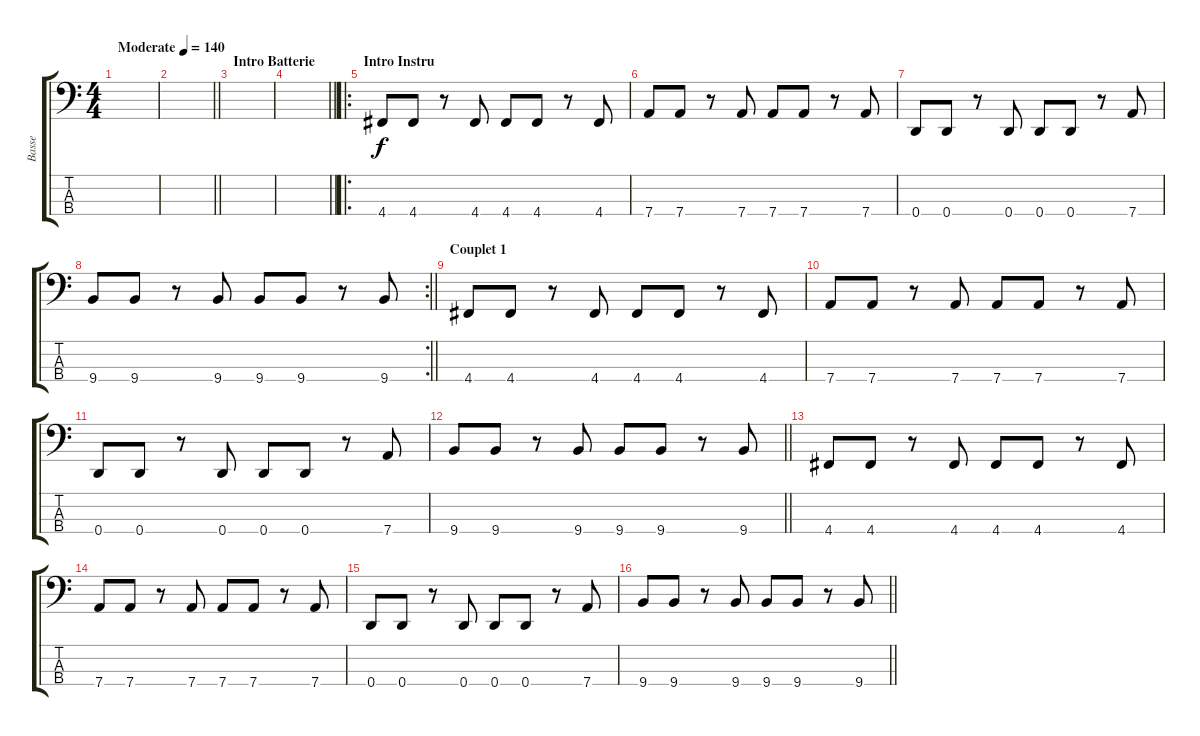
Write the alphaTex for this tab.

\track ("Basse" "Basse") {instrument electricbassfinger}
\staff {score tabs}
\tuning (G2 D2 A1 D1) {hide}
\ts (4 4)
\tempo (140 "Moderate")
\clef f4
\ks c
|
\barLineRight lightlight
|
\section ("" "Intro Batterie")
|
\barLineRight lightlight
|
\ro
\section ("" "Intro Instru")
4.4.8 4.4.8 r.8 4.4.8 4.4.8 4.4.8 r.8 4.4.8 |
7.4.8 7.4.8 r.8 7.4.8 7.4.8 7.4.8 r.8 7.4.8 |
0.4.8 0.4.8 r.8 0.4.8 0.4.8 0.4.8 r.8 7.4.8 |
\rc 2
\barLineRight lightlight
9.4.8 9.4.8 r.8 9.4.8 9.4.8 9.4.8 r.8 9.4.8 |
\section ("" "Couplet 1")
4.4.8 4.4.8 r.8 4.4.8 4.4.8 4.4.8 r.8 4.4.8 |
7.4.8 7.4.8 r.8 7.4.8 7.4.8 7.4.8 r.8 7.4.8 |
0.4.8 0.4.8 r.8 0.4.8 0.4.8 0.4.8 r.8 7.4.8 |
\barLineRight lightlight
9.4.8 9.4.8 r.8 9.4.8 9.4.8 9.4.8 r.8 9.4.8 |
4.4.8 4.4.8 r.8 4.4.8 4.4.8 4.4.8 r.8 4.4.8 |
7.4.8 7.4.8 r.8 7.4.8 7.4.8 7.4.8 r.8 7.4.8 |
0.4.8 0.4.8 r.8 0.4.8 0.4.8 0.4.8 r.8 7.4.8 |
\barLineRight lightlight
9.4.8 9.4.8 r.8 9.4.8 9.4.8 9.4.8 r.8 9.4.8
